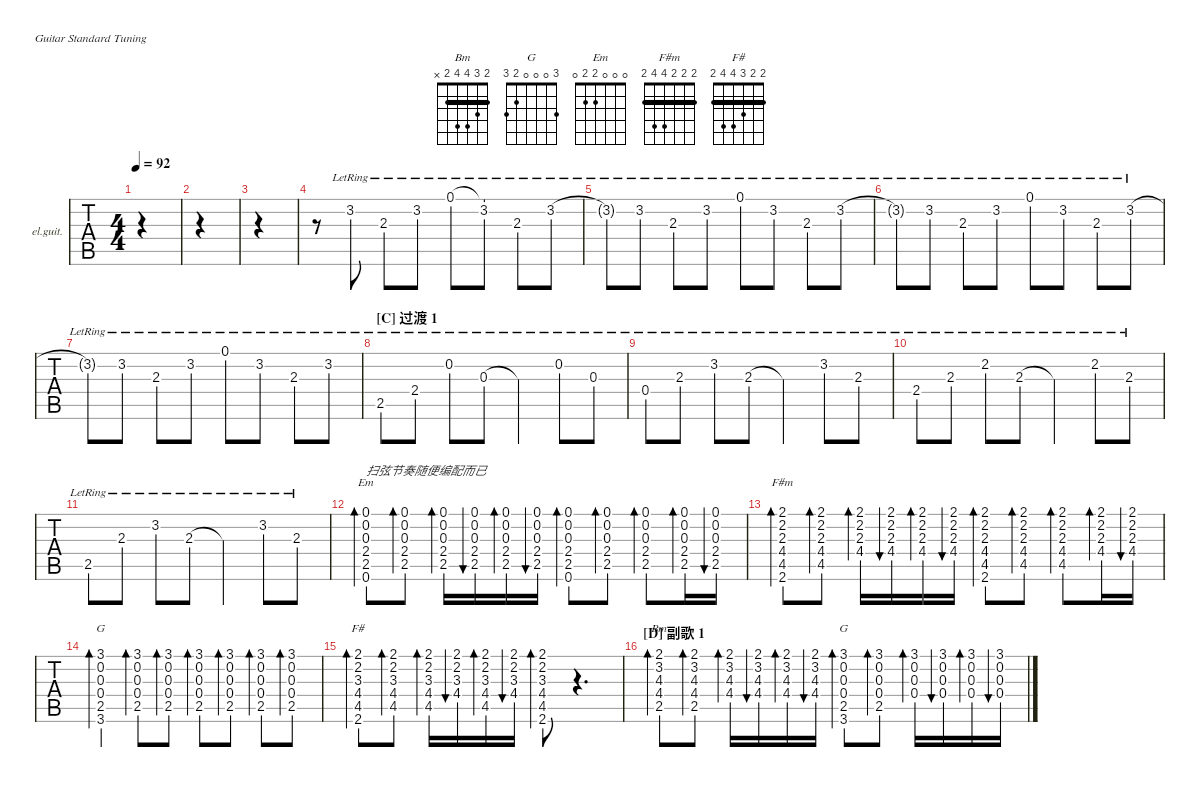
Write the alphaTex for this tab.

\defaultSystemsLayout 4
\hideDynamics
\bracketExtendMode nobrackets
\firstSystemTrackNameOrientation horizontal
\otherSystemsTrackNameOrientation horizontal
\track ("节奏吉他" "el.guit.") {instrument electricguitarclean}
\staff {tabs}
\tuning (E4 B3 G3 D3 A2 E2)
\chord ("Bm" 2 3 4 4 2 x) {showfingering false barre 2}
\chord ("G" 3 0 0 0 2 3) {showfingering false}
\chord ("Em" 0 0 0 2 2 0) {showfingering false}
\chord ("F#m" 2 2 2 4 4 2) {showfingering false barre (2 2 2)}
\chord ("F#" 2 2 3 4 4 2) {showfingering false barre (2 2)}
\ts (4 4)
\tempo 92
\clef g2
\ks d
|
|
|
r.8 3.2{lr}.8 2.3{lr}.8 3.2{lr}.8 0.1{lr}.8 (0.1{lr t} 3.2{lr}).8 2.3{lr}.8 3.2{lr}.8 |
3.2{lr t}.8 3.2{lr}.8 2.3{lr}.8 3.2{lr}.8 0.1{lr}.8 3.2{lr}.8 2.3{lr}.8 3.2{lr}.8 |
3.2{lr t}.8 3.2{lr}.8 2.3{lr}.8 3.2{lr}.8 0.1{lr}.8 3.2{lr}.8 2.3{lr}.8 3.2{lr}.8 |
3.2{lr t}.8 3.2{lr}.8 2.3{lr}.8 3.2{lr}.8 0.1{lr}.8 3.2{lr}.8 2.3{lr}.8 3.2{lr}.8 |
\section ("C" "过渡 1")
2.5{lr}.8 2.4{lr}.8 0.2{lr}.8 0.3{lr}.8 0.3{lr t}.4 0.2{lr}.8 0.3{lr}.8 |
0.4{lr}.8 2.3{lr}.8 3.2{lr}.8 2.3{lr}.8 2.3{lr t}.4 3.2{lr}.8 2.3{lr}.8 |
2.4{lr}.8 2.3{lr}.8 2.2{lr}.8 2.3{lr}.8 2.3{lr t}.4 2.2{lr}.8 2.3{lr}.8 |
2.5{lr}.8 2.3{lr}.8 3.2{lr}.8 2.3{lr}.8 2.3{lr t}.4 3.2{lr}.8 2.3{lr}.8 |
(2.4 0.1 2.5 0.3 0.2 0.6).8{bd 30 ch "Em" txt "扫弦节奏随便编配而已"} (0.1 0.3 2.4 0.2 2.5).8{bd 30} (0.1 0.3 2.4 0.2 2.5).16{bd 30} (2.4 0.3 0.1 0.2 2.5).16{bu 30} (0.1 0.3 2.4 0.2 2.5).16{bd 30} (2.4 0.3 0.1 0.2 2.5).16{bu 30} (0.1 0.3 2.4 2.5 0.2 0.6).8{bd 30} (2.4 0.3 0.1 0.2 2.5).8{bd 71} (0.1 0.3 2.4 0.2 2.5).8{bd 30} (2.4 0.3 0.1 0.2 2.5).16{bd 30} (0.1 0.3 2.4 0.2 2.5).16{bu 30} |
(2.1 2.2 2.3 4.4 4.5 2.6).8{bd 30 ch "F#m"} (2.1 2.3 4.4 2.2 4.5).8{bd 30} (2.1 2.3 4.4 2.2).16{bd 30} (4.4 2.3 2.1 2.2).16{bu 30} (2.1 2.3 4.4 2.2).16{bd 30} (4.4 2.3 2.1 2.2).16{bu 30} (2.1 2.3 4.4 4.5 2.2 2.6).8{bd 30} (4.4 2.3 2.1 2.2 4.5).8{bd 71} (2.1 2.3 4.4 2.2 4.5).8{bd 30} (4.4 2.3 2.1 2.2).16{bd 30} (2.1 2.3 4.4 2.2).16{bu 30} |
(2.5 0.3 0.2 0.4 3.6 3.1).4{bd 30 ch "G"} (0.4 0.3 0.2 2.5 3.1).8{bd 71} (0.3 0.4 0.2 2.5 3.1).8{bd 30} (0.4 0.3 0.2 2.5 3.1).8{bd 71} (0.3 0.4 0.2 2.5 3.1).8{bd 30} (0.4 0.3 0.2 2.5 3.1).8{bd 71} (0.3 0.4 0.2 2.5 3.1).8{bd 30} |
(2.1 2.2 3.3 4.5 2.6 4.4).8{bd 30 ch "F#"} (2.1 3.3 2.2 4.5 4.4).8{bd 30} (2.1 3.3 2.2 4.4 4.5).16{bd 30} (3.3 2.1 2.2 4.4).16{bu 30} (2.1 3.3 2.2 4.4 4.5).16{bd 30} (3.3 2.1 2.2 4.4).16{bu 30} (2.1 3.3{st} 4.5 2.2 2.6 4.4).8{bd 30} r.4{d} |
\section ("D" "副歌 1")
(2.5 2.1 3.2 4.3 4.4).8{bd 30 ch "Bm"} (2.1 4.3 4.4 3.2 2.5).8{bd 30} (2.1 4.3 4.4 3.2).16{bd 30} (4.4 4.3 2.1 3.2).16{bu 30} (2.1 4.3 4.4 3.2).16{bd 30} (4.4 4.3 2.1 3.2).16{bu 30} (2.5 3.1 0.2 0.3 0.4 3.6).8{bd 30 ch "G"} (0.4 0.3 3.1 0.2 2.5).8{bd 71} (3.1 0.3 0.4 0.2).16{bd 30} (0.4 0.3 3.1 0.2).16{bu 30} (3.1 0.3 0.4 0.2).16{bd 30} (0.4 0.3 3.1 0.2).16{bu 30}
